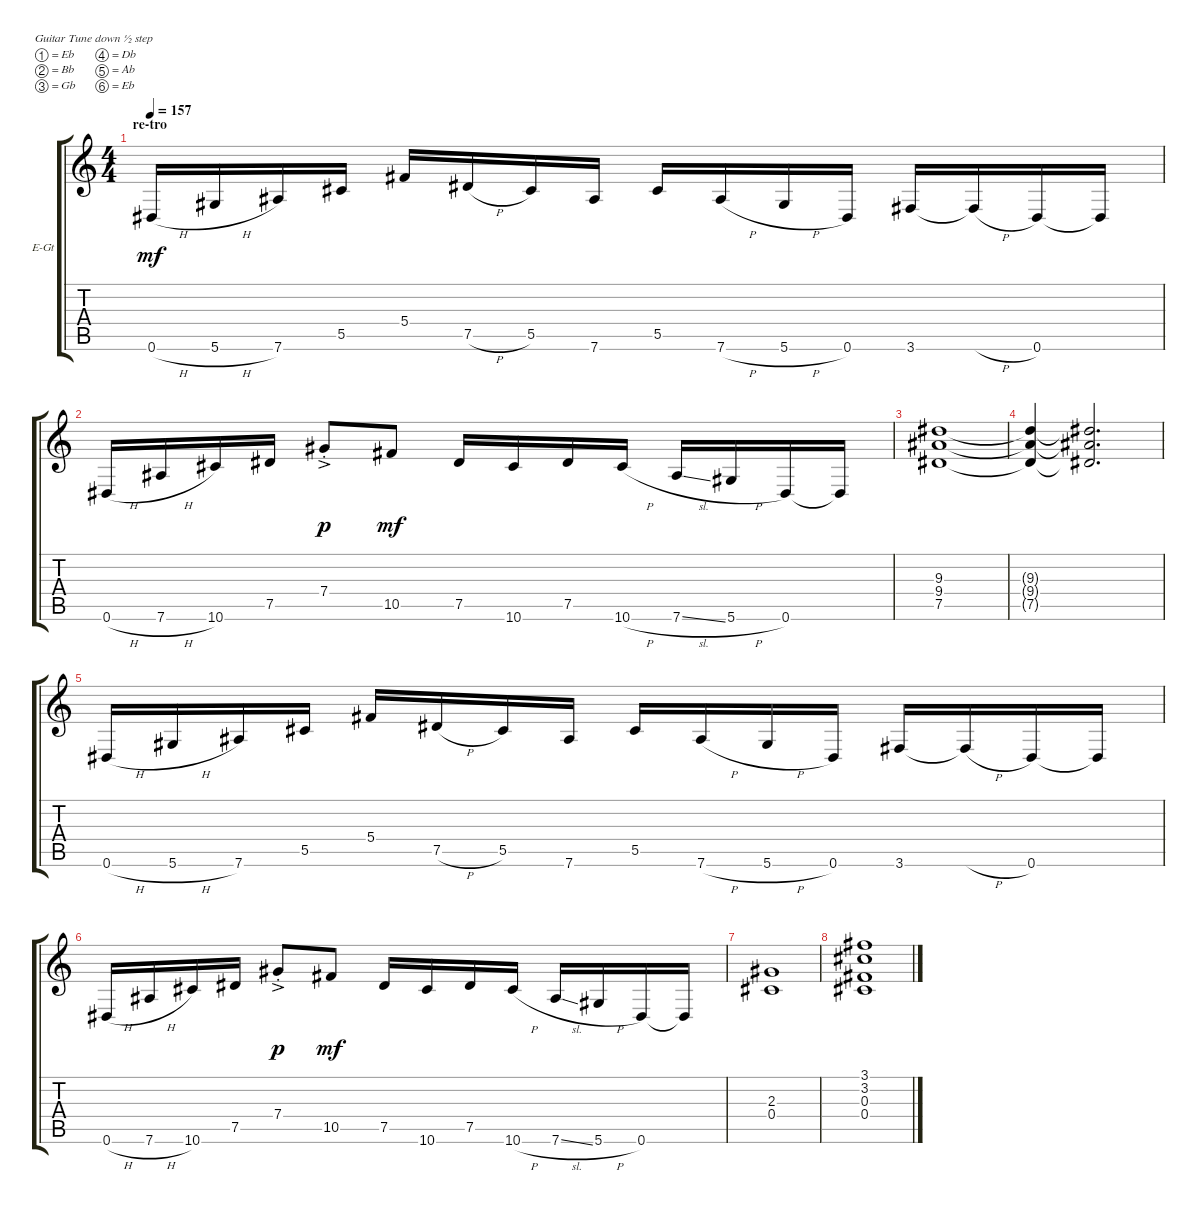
\bracketExtendMode groupsimilarinstruments
\firstSystemTrackNameOrientation horizontal
\otherSystemsTrackNameOrientation horizontal
\track ("Electric Guitar" "E-Gt") {instrument distortionguitar}
\staff {score tabs}
\tuning (Eb4 Bb3 Gb3 Db3 Ab2 Eb2)
\ts (4 4)
\section ("" "re-tro")
\tempo 157
\clef g2
\ks c
0.6{h}.16{dy mf} 5.6{h}.16 7.6.16 5.5.16 5.4.16 7.5{h}.16 5.5.16 7.6.16 5.5.16 7.6{h}.16 5.6{h}.16 0.6.16 3.6.16 3.6{h t}.16 0.6.16 0.6{t}.16 |
0.6{h}.16 7.6{h}.16 10.6.16 7.5.16 7.4{ac st}.8{dy p} 10.5.8{dy mf} 7.5.16 10.6.16 7.5.16 10.6{h}.16 7.6{sl}.16 5.6{h}.16 0.6.16 0.6{t}.16 |
(9.3 9.4 7.5).1 |
(9.3{t} 9.4{t} 7.5{t}).4 (9.3{t} 9.4{t} 7.5{t}).2{d} |
0.6{h}.16 5.6{h}.16 7.6.16 5.5.16 5.4.16 7.5{h}.16 5.5.16 7.6.16 5.5.16 7.6{h}.16 5.6{h}.16 0.6.16 3.6.16 3.6{h t}.16 0.6.16 0.6{t}.16 |
0.6{h}.16 7.6{h}.16 10.6.16 7.5.16 7.4{ac st}.8{dy p} 10.5.8{dy mf} 7.5.16 10.6.16 7.5.16 10.6{h}.16 7.6{sl}.16 5.6{h}.16 0.6.16 0.6{t}.16 |
(2.3 0.4).1 |
(3.1 3.2 0.3 0.4).1
